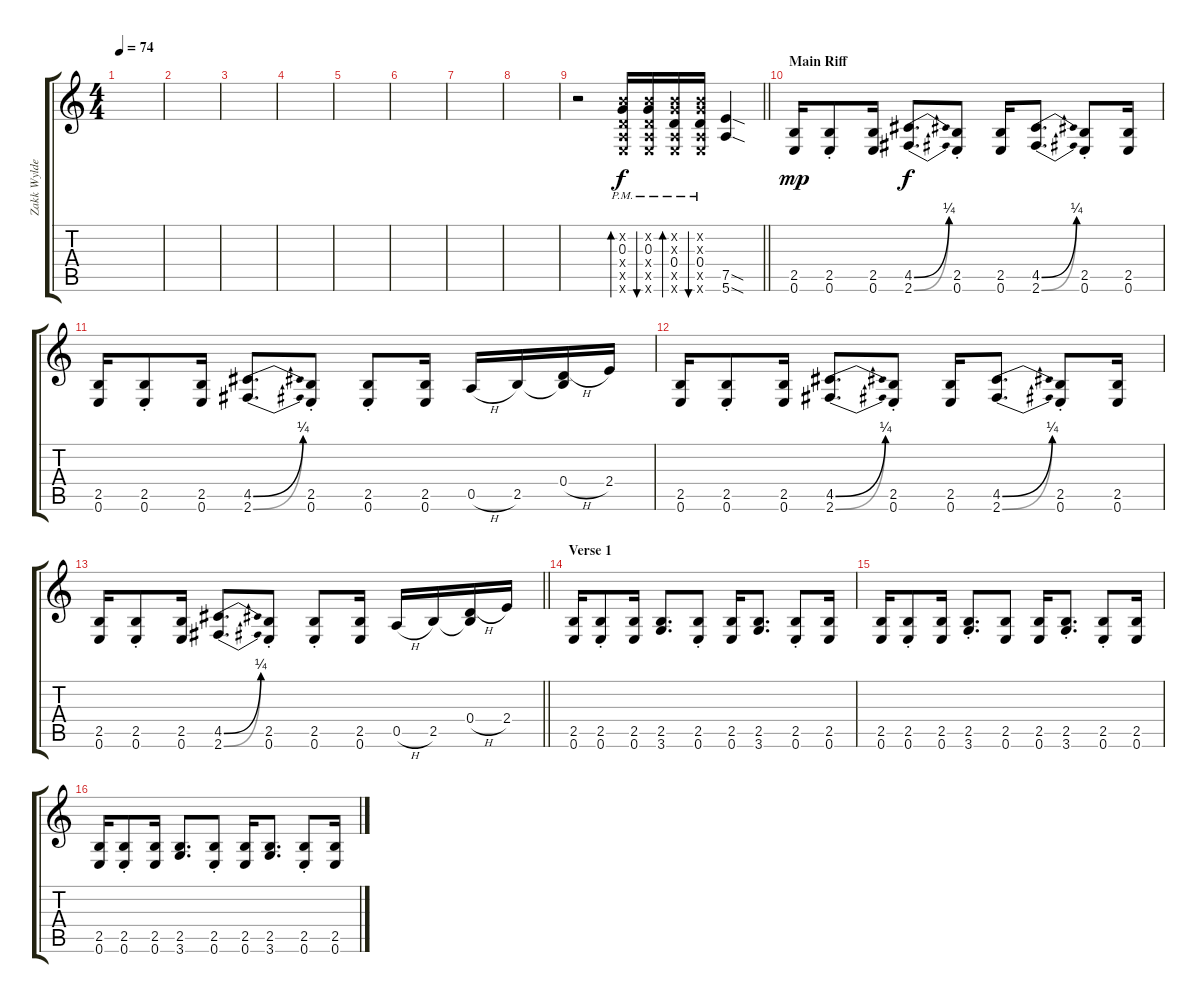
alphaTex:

\track ("Zakk Wylde [Lead]" "Zakk Wylde") {instrument distortionguitar}
\staff {score tabs}
\tuning (E4 B3 G3 D3 A2 E2) {hide}
\ts (4 4)
\tempo 74
\clef g2
\ks c
|
|
|
|
|
|
|
|
\barLineRight lightlight
r.2 (0.2{x} 0.3{pm} 0.4{x} 0.5{x} 0.6{pm x}).16{bd 60} (0.2{x} 0.3{pm} 0.4{x} 0.5{x} 0.6{pm x}).16{bu 60} (0.2{x} 0.3{x} 0.4{pm} 0.5{x} 0.6{pm x}).16{bd 60} (0.2{x} 0.3{x} 0.4{pm} 0.5{x} 0.6{pm x}).16{bu 60} (7.5{sod} 5.6{sod}).4 |
\section ("" "Main Riff")
(2.5 0.6).16{dy mp} (2.5 0.6{st}).8 (2.5 0.6).16 (4.5{be (bend 0 0 60 1)} 2.6{be (bend 0 0 60 1)}).8{d dy f} (2.5{st} 0.6{st}).8 (2.5 0.6).16 (4.5{be (bend 0 0 60 1)} 2.6{be (bend 0 0 60 1)}).8{d} (2.5{st} 0.6{st}).8 (2.5 0.6).16 |
(2.5 0.6).16 (2.5{st} 0.6{st}).8 (2.5 0.6).16 (4.5{be (bend 0 0 60 1)} 2.6{be (bend 0 0 60 1)}).8{d} (2.5{st} 0.6{st}).8 (2.5{st} 0.6{st}).8 (2.5 0.6).16 0.5{h}.16 2.5.16 (0.4{h} 2.5{t}).16 2.4.16 |
(2.5 0.6).16 (2.5{st} 0.6{st}).8 (2.5 0.6).16 (4.5{be (bend 0 0 60 1)} 2.6{be (bend 0 0 60 1)}).8{d} (2.5{st} 0.6{st}).8 (2.5 0.6).16 (4.5{be (bend 0 0 60 1)} 2.6{be (bend 0 0 60 1)}).8{d} (2.5{st} 0.6{st}).8 (2.5 0.6).16 |
\barLineRight lightlight
(2.5 0.6).16 (2.5{st} 0.6{st}).8 (2.5 0.6).16 (4.5{be (bend 0 0 60 1)} 2.6{be (bend 0 0 60 1)}).8{d} (2.5{st} 0.6{st}).8 (2.5{st} 0.6{st}).8 (2.5 0.6).16 0.5{h}.16 2.5.16 (0.4{h} 2.5{t}).16 2.4.16 |
\section ("" "Verse 1")
(2.5 0.6).16 (2.5{st} 0.6{st}).8 (2.5 0.6).16 (2.5 3.6).8{d} (2.5{st} 0.6{st}).8 (2.5 0.6).16 (2.5 3.6).8{d} (2.5{st} 0.6{st}).8 (2.5 0.6).16 |
(2.5 0.6).16 (2.5{st} 0.6{st}).8 (2.5 0.6).16 (2.5{st} 3.6{st}).8{d} (2.5 0.6).8 (2.5 0.6).16 (2.5{st} 3.6{st}).8{d} (2.5{st} 0.6{st}).8 (2.5 0.6).16 |
(2.5 0.6).16 (2.5{st} 0.6{st}).8 (2.5 0.6).16 (2.5 3.6).8{d} (2.5{st} 0.6{st}).8 (2.5 0.6).16 (2.5 3.6).8{d} (2.5{st} 0.6{st}).8 (2.5 0.6).16
